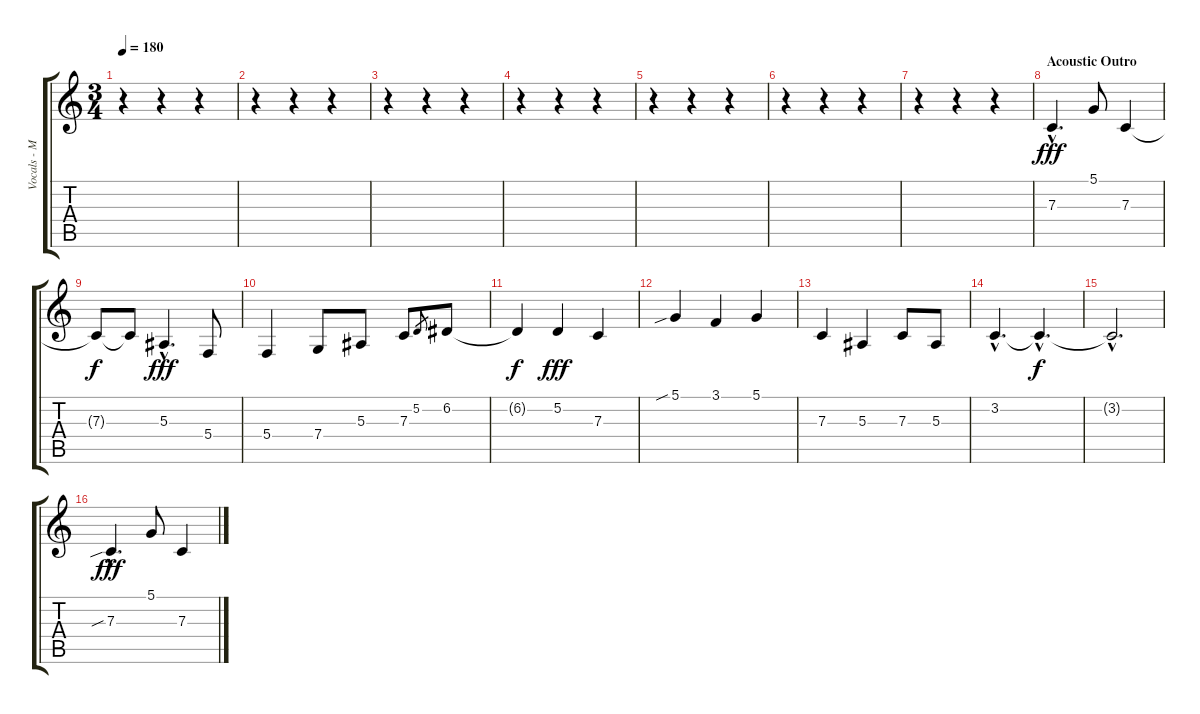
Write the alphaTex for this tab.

\track ("Vocals - Mario" "Vocals - M") {instrument lead2sawtooth}
\staff {score tabs}
\tuning (D4 A3 F3 C3 G2 C2) {hide}
\ts (3 4)
\tempo 180
\clef g2
\ks c
r.4{dy f} r.4 r.4 |
r.4 r.4 r.4 |
r.4 r.4 r.4 |
r.4 r.4 r.4 |
r.4 r.4 r.4 |
r.4 r.4 r.4 |
r.4 r.4 r.4 |
\section ("" "Acoustic Outro")
7.3{hac}.4{d dy fff} 5.1.8 7.3.4 |
7.3{t}.8{dy f} 7.3{t}.8 5.3{hac}.4{d dy fff} 5.4.8 |
5.4.4 7.4.8 5.3.8 7.3.8 5.2.8{gr} 6.2.8 |
6.2{t}.4{dy f} 5.2.4{dy fff} 7.3.4 |
5.1{sib}.4 3.1.4 5.1.4 |
7.3.4 5.3.4 7.3.8 5.3.8 |
3.2{hac}.4{d} 3.2{hac t}.4{d dy f} |
3.2{hac t}.2{d} |
7.3{sib hac}.4{d dy fff} 5.1.8 7.3.4
